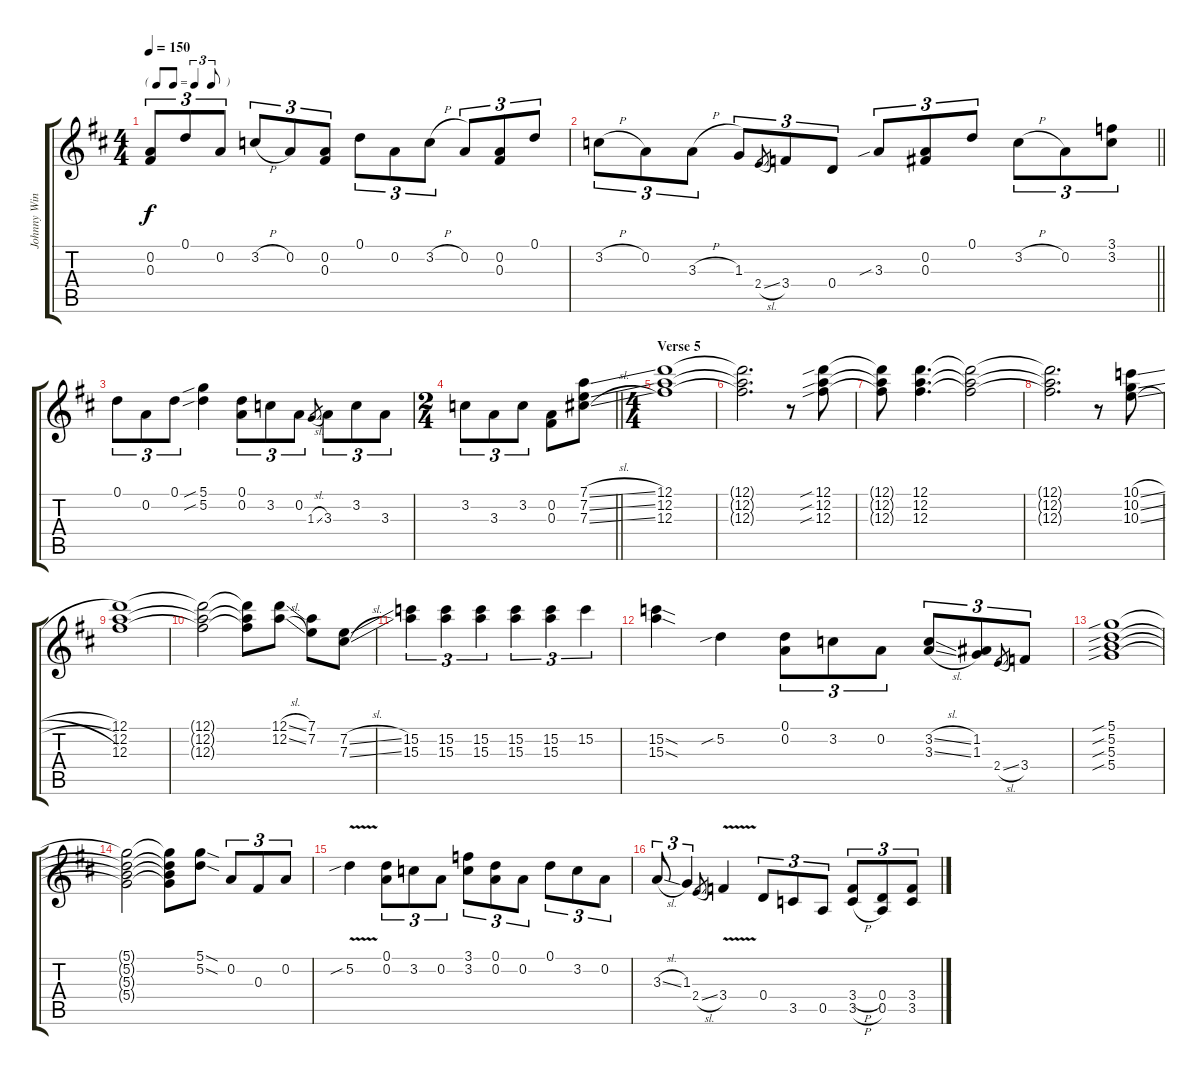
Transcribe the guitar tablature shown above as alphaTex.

\track ("Johnny Winter" "Johnny Win") {instrument electricguitarjazz}
\staff {score tabs}
\tuning (D4 A3 Gb3 D3 A2 D2) {hide}
\ts (4 4)
\tf triplet8th
\tempo 150
\clef g2
\ks d
(0.2 0.3).8{tu (3 2) dy f} 0.1.8{tu (3 2)} 0.2.8{tu (3 2)} 3.2{h}.8{tu (3 2)} 0.2.8{tu (3 2)} (0.2 0.3).8{tu (3 2)} 0.1.8{tu (3 2)} 0.2.8{tu (3 2)} 3.2{h}.8{tu (3 2)} 0.2.8{tu (3 2)} (0.2 0.3).8{tu (3 2)} 0.1.8{tu (3 2)} |
\barLineRight lightlight
3.2{h}.8{tu (3 2)} 0.2.8{tu (3 2)} 3.3{h}.8{tu (3 2)} 1.3.8{tu (3 2)} 2.4{sl}.8{gr} 3.4.8{tu (3 2)} 0.4.8{tu (3 2)} 3.3{sib}.8{tu (3 2)} (0.2 0.3).8{tu (3 2)} 0.1.8{tu (3 2)} 3.2{h}.8{tu (3 2)} 0.2.8{tu (3 2)} (3.1 3.2).8{tu (3 2)} |
0.1.8{tu (3 2)} 0.2.8{tu (3 2)} 0.1.8{tu (3 2)} (5.1{sib} 5.2{sib}).4 (0.1 0.2).8{tu (3 2)} 3.2.8{tu (3 2)} 0.2.8{tu (3 2)} 1.3{sl}.8{gr} 3.3.8{tu (3 2)} 3.2.8{tu (3 2)} 3.3.8{tu (3 2)} |
\ts (2 4)
\barLineRight lightlight
3.2.8{tu (3 2)} 3.3.8{tu (3 2)} 3.2.8{tu (3 2)} (0.2 0.3).8 (7.1{sl} 7.2{sl} 7.3{sl}).8 |
\ts (4 4)
\section ("" "Verse 5")
(12.1 12.2 12.3).1 |
(12.1{t} 12.2{t} 12.3{t}).2{d} r.8 (12.1{sib} 12.2{sib} 12.3{sib}).8 |
(12.1{t} 12.2{t} 12.3{t}).8 (12.1 12.2 12.3).4{d} (12.1{t} 12.2{t} 12.3{t}).2 |
(12.1{t} 12.2{t} 12.3{t}).2{d} r.8 (10.1{sl} 10.2{sl} 10.3{sl}).8 |
(12.1 12.2 12.3).1 |
(12.1{t} 12.2{t} 12.3{t}).2 (12.1{t} 12.2{t} 12.3{t}).8 (12.1{sl} 12.2{sl}).8 (7.1 7.2).8 (7.2{sl} 7.3{sl}).8 |
(15.2 15.3).4{tu (3 2)} (15.2 15.3).4{tu (3 2)} (15.2 15.3).4{tu (3 2)} (15.2 15.3).4{tu (3 2)} (15.2 15.3).4{tu (3 2)} 15.2.4{tu (3 2)} |
(15.2{sod} 15.3{sod}).4 5.2{sib}.4 (0.1 0.2).8{tu (3 2)} 3.2.8{tu (3 2)} 0.2.8{tu (3 2)} (3.2{sl} 3.3{sl}).8{tu (3 2)} (1.2 1.3).8{tu (3 2)} 2.4{sl}.8{gr} 3.4.8{tu (3 2)} |
(5.1{sib} 5.2{sib} 5.3{sib} 5.4{sib}).1 |
(5.1{t} 5.2{t} 5.3{t} 5.4{t}).2 (5.1{t} 5.2{t} 5.3{t} 5.4{t}).8 (5.1{sod} 5.2{sod}).8 0.2.8{tu (3 2)} 0.3.8{tu (3 2)} 0.2.8{tu (3 2)} |
5.2{v sib}.4 (0.1 0.2).8{tu (3 2)} 3.2.8{tu (3 2)} 0.2.8{tu (3 2)} (3.1 3.2).8{tu (3 2)} (0.1 0.2).8{tu (3 2)} 0.2.8{tu (3 2)} 0.1.8{tu (3 2)} 3.2.8{tu (3 2)} 0.2.8{tu (3 2)} |
3.3{sl}.8{tu (3 2)} 1.3.4{tu (3 2)} 2.4{sl}.8{gr} 3.4{v}.4 0.4.8{tu (3 2)} 3.5.8{tu (3 2)} 0.5.8{tu (3 2)} (3.4{h} 3.5{h}).8{tu (3 2)} (0.4 0.5).8{tu (3 2)} (3.4 3.5).8{tu (3 2)}
